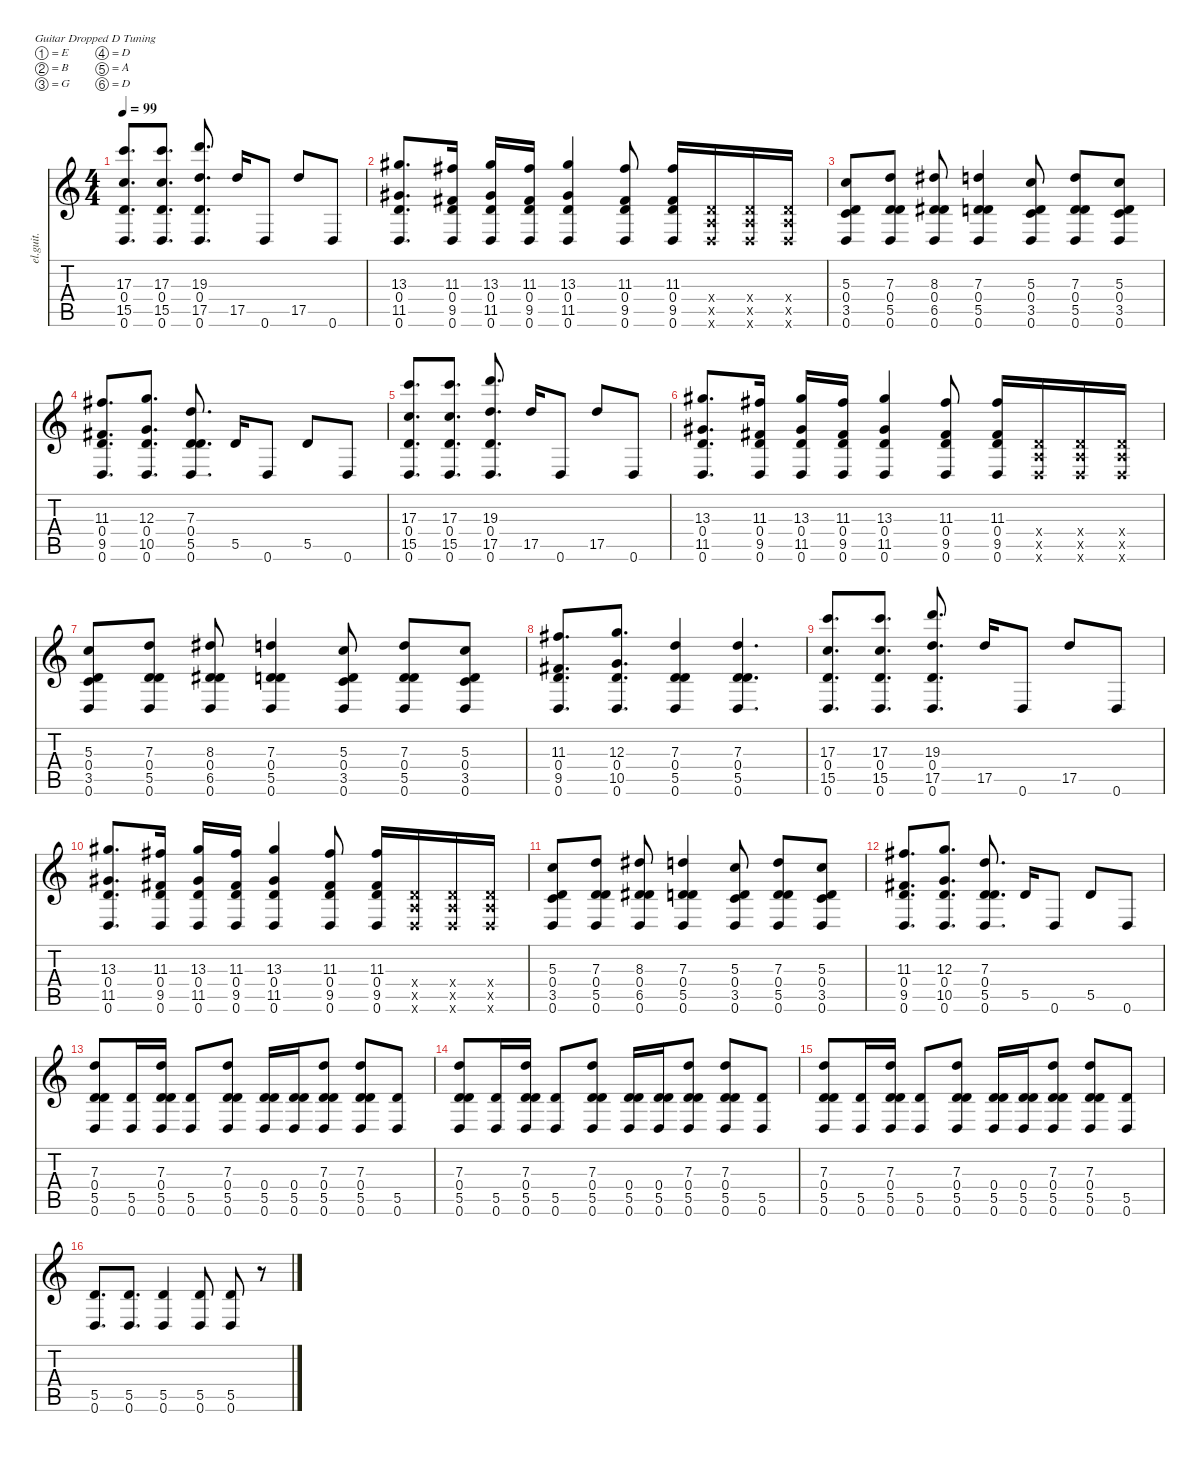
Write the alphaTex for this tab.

\defaultSystemsLayout 4
\hideDynamics
\bracketExtendMode nobrackets
\otherSystemsTrackNameOrientation horizontal
\track ("lead 1" "el.guit.") {instrument electricguitarclean}
\staff {score tabs}
\tuning (E4 B3 G3 D3 A2 D2)
\ts (4 4)
\tempo 99
\clef g2
\ks c
(17.3 0.4 15.5 0.6).8{d dy f instrument electricguitarclean beam Up} (17.3 0.4 15.5 0.6).8{d beam Up} (19.3 0.4 17.5 0.6).8{d beam Up} 17.5.16{beam Up} 0.6.8{beam Up} 17.5.8{beam Up} 0.6.8{beam Up} |
(13.3{acc #} 0.4 11.5{acc #} 0.6).8{d beam Up} (11.3{acc #} 0.4 9.5{acc #} 0.6).16{beam Up} (13.3{acc #} 0.4 11.5{acc #} 0.6).16{beam Up} (11.3{acc #} 0.4 9.5{acc #} 0.6).16{beam Up} (13.3{acc #} 0.4 11.5{acc #} 0.6).4{beam Up} (11.3{acc #} 0.4 9.5{acc #} 0.6).8{beam Up} (11.3{acc #} 0.4 9.5{acc #} 0.6).16{beam Up} (0.4{x} 0.5{x} 0.6{x}).16{beam Up} (0.4{x} 0.5{x} 0.6{x}).16{beam Up} (0.4{x} 0.5{x} 0.6{x}).16{beam Up} |
(5.3 0.4 3.5 0.6).8{beam Up} (7.3 0.4 5.5 0.6).8{beam Up} (8.3{acc #} 0.4 6.5{acc #} 0.6).8{beam Up} (7.3 0.4 5.5 0.6).4{beam Up} (5.3 0.4 3.5 0.6).8{beam Up} (7.3 0.4 5.5 0.6).8{beam Up} (5.3 0.4 3.5 0.6).8{beam Up} |
(11.3{acc #} 0.4 9.5{acc #} 0.6).8{d beam Up} (12.3 0.4 10.5 0.6).8{d beam Up} (7.3 0.4 5.5 0.6).8{d beam Up} 5.5.16{beam Up} 0.6.8{beam Up} 5.5.8{beam Up} 0.6.8{beam Up} |
(17.3 0.4 15.5 0.6).8{d beam Up} (17.3 0.4 15.5 0.6).8{d beam Up} (19.3 0.4 17.5 0.6).8{d beam Up} 17.5.16{beam Up} 0.6.8{beam Up} 17.5.8{beam Up} 0.6.8{beam Up} |
(13.3{acc #} 0.4 11.5{acc #} 0.6).8{d beam Up} (11.3{acc #} 0.4 9.5{acc #} 0.6).16{beam Up} (13.3{acc #} 0.4 11.5{acc #} 0.6).16{beam Up} (11.3{acc #} 0.4 9.5{acc #} 0.6).16{beam Up} (13.3{acc #} 0.4 11.5{acc #} 0.6).4{beam Up} (11.3{acc #} 0.4 9.5{acc #} 0.6).8{beam Up} (11.3{acc #} 0.4 9.5{acc #} 0.6).16{beam Up} (0.4{x} 0.5{x} 0.6{x}).16{beam Up} (0.4{x} 0.5{x} 0.6{x}).16{beam Up} (0.4{x} 0.5{x} 0.6{x}).16{beam Up} |
(5.3 0.4 3.5 0.6).8{beam Up} (7.3 0.4 5.5 0.6).8{beam Up} (8.3{acc #} 0.4 6.5{acc #} 0.6).8{beam Up} (7.3 0.4 5.5 0.6).4{beam Up} (5.3 0.4 3.5 0.6).8{beam Up} (7.3 0.4 5.5 0.6).8{beam Up} (5.3 0.4 3.5 0.6).8{beam Up} |
(11.3{acc #} 0.4 9.5{acc #} 0.6).8{d beam Up} (12.3 0.4 10.5 0.6).8{d beam Up} (7.3 0.4 5.5 0.6).4{beam Up} (7.3 0.4 5.5 0.6).4{d beam Up} |
(17.3 0.4 15.5 0.6).8{d beam Up} (17.3 0.4 15.5 0.6).8{d beam Up} (19.3 0.4 17.5 0.6).8{d beam Up} 17.5.16{beam Up} 0.6.8{beam Up} 17.5.8{beam Up} 0.6.8{beam Up} |
(13.3{acc #} 0.4 11.5{acc #} 0.6).8{d beam Up} (11.3{acc #} 0.4 9.5{acc #} 0.6).16{beam Up} (13.3{acc #} 0.4 11.5{acc #} 0.6).16{beam Up} (11.3{acc #} 0.4 9.5{acc #} 0.6).16{beam Up} (13.3{acc #} 0.4 11.5{acc #} 0.6).4{beam Up} (11.3{acc #} 0.4 9.5{acc #} 0.6).8{beam Up} (11.3{acc #} 0.4 9.5{acc #} 0.6).16{beam Up} (0.4{x} 0.5{x} 0.6{x}).16{beam Up} (0.4{x} 0.5{x} 0.6{x}).16{beam Up} (0.4{x} 0.5{x} 0.6{x}).16{beam Up} |
(5.3 0.4 3.5 0.6).8{beam Up} (7.3 0.4 5.5 0.6).8{beam Up} (8.3{acc #} 0.4 6.5{acc #} 0.6).8{beam Up} (7.3 0.4 5.5 0.6).4{beam Up} (5.3 0.4 3.5 0.6).8{beam Up} (7.3 0.4 5.5 0.6).8{beam Up} (5.3 0.4 3.5 0.6).8{beam Up} |
(11.3{acc #} 0.4 9.5{acc #} 0.6).8{d beam Up} (12.3 0.4 10.5 0.6).8{d beam Up} (7.3 0.4 5.5 0.6).8{d beam Up} 5.5.16{beam Up} 0.6.8{beam Up} 5.5.8{beam Up} 0.6.8{beam Up} |
(7.3 0.4 5.5 0.6).8{beam Up} (5.5 0.6).16{beam Up} (7.3 0.4 5.5 0.6).16{beam Up} (5.5 0.6).8{beam Up} (7.3 0.4 5.5 0.6).8{beam Up} (0.4 5.5 0.6).16{beam Up} (0.4 5.5 0.6).16{beam Up} (7.3 0.4 5.5 0.6).8{beam Up} (7.3 0.4 5.5 0.6).8{beam Up} (5.5 0.6).8{beam Up} |
(7.3 0.4 5.5 0.6).8{beam Up} (5.5 0.6).16{beam Up} (7.3 0.4 5.5 0.6).16{beam Up} (5.5 0.6).8{beam Up} (7.3 0.4 5.5 0.6).8{beam Up} (0.4 5.5 0.6).16{beam Up} (0.4 5.5 0.6).16{beam Up} (7.3 0.4 5.5 0.6).8{beam Up} (7.3 0.4 5.5 0.6).8{beam Up} (5.5 0.6).8{beam Up} |
(7.3 0.4 5.5 0.6).8{beam Up} (5.5 0.6).16{beam Up} (7.3 0.4 5.5 0.6).16{beam Up} (5.5 0.6).8{beam Up} (7.3 0.4 5.5 0.6).8{beam Up} (0.4 5.5 0.6).16{beam Up} (0.4 5.5 0.6).16{beam Up} (7.3 0.4 5.5 0.6).8{beam Up} (7.3 0.4 5.5 0.6).8{beam Up} (5.5 0.6).8{beam Up} |
(5.5 0.6).8{d beam Up} (5.5 0.6).8{d beam Up} (5.5 0.6).4{beam Up} (5.5 0.6).8{beam Up} (5.5 0.6).8{beam Up} r.8{beam Up}
